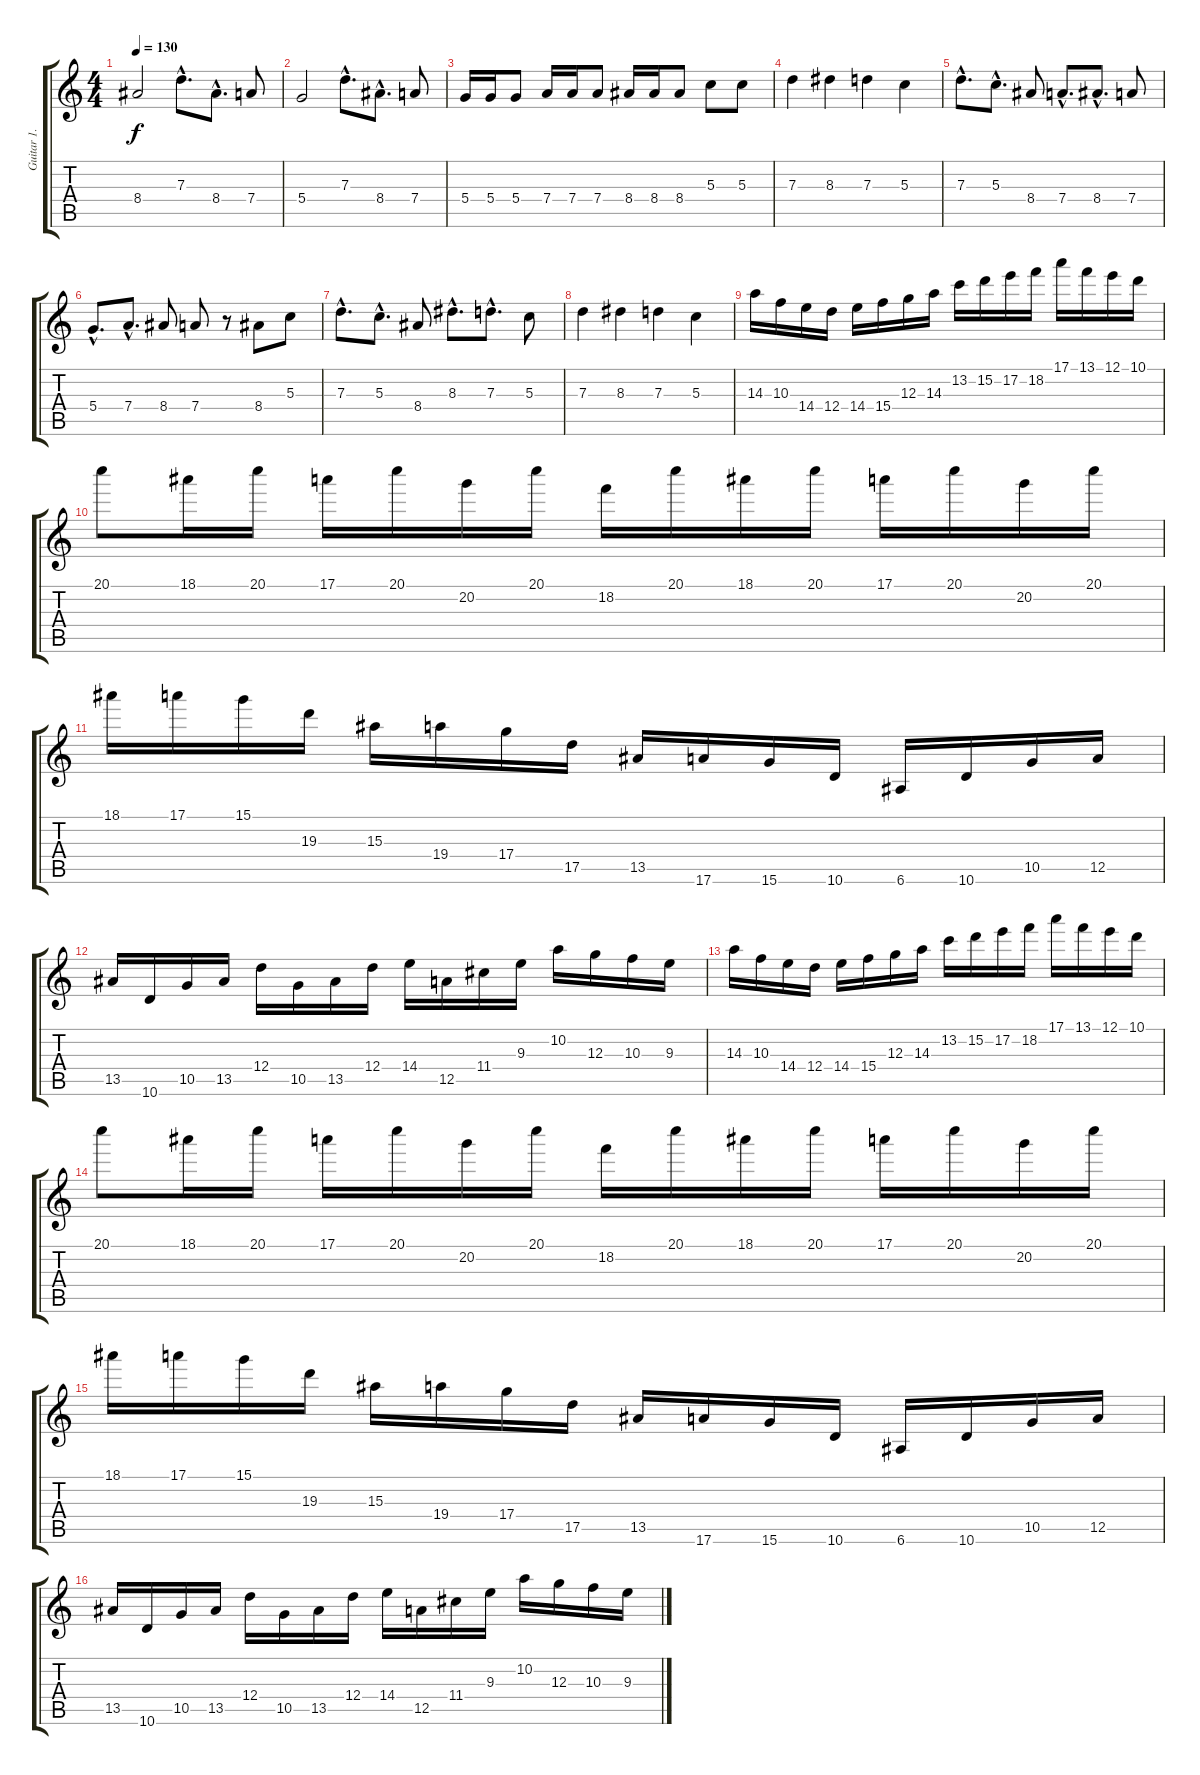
\track ("Guitar 1." "Guitar 1.") {instrument overdrivenguitar}
\staff {score tabs}
\tuning (E4 B3 G3 D3 A2 E2) {hide}
\ts (4 4)
\tempo 130
\clef g2
\ks c
8.4.2{dy f} 7.3{hac}.8{d} 8.4{hac}.8{d} 7.4.8 |
5.4.2 7.3{hac}.8{d} 8.4{hac}.8{d} 7.4.8 |
5.4.16 5.4.16 5.4.8 7.4.16 7.4.16 7.4.8 8.4.16 8.4.16 8.4.8 5.3.8 5.3.8 |
7.3.4 8.3.4 7.3.4 5.3.4 |
7.3{hac}.8{d} 5.3{hac}.8{d} 8.4.8 7.4{hac}.8{d} 8.4{hac}.8{d} 7.4.8 |
5.4{hac}.8{d} 7.4{hac}.8{d} 8.4.8 7.4.8 r.8 8.4.8 5.3.8 |
7.3{hac}.8{d} 5.3{hac}.8{d} 8.4.8 8.3{hac}.8{d} 7.3{hac}.8{d} 5.3.8 |
7.3.4 8.3.4 7.3.4 5.3.4 |
14.3.16 10.3.16 14.4.16 12.4.16 14.4.16 15.4.16 12.3.16 14.3.16 13.2.16 15.2.16 17.2.16 18.2.16 17.1.16 13.1.16 12.1.16 10.1.16 |
20.1.8 18.1.16 20.1.16 17.1.16 20.1.16 20.2.16 20.1.16 18.2.16 20.1.16 18.1.16 20.1.16 17.1.16 20.1.16 20.2.16 20.1.16 |
18.1.16 17.1.16 15.1.16 19.3.16 15.3.16 19.4.16 17.4.16 17.5.16 13.5.16 17.6.16 15.6.16 10.6.16 6.6.16 10.6.16 10.5.16 12.5.16 |
13.5.16 10.6.16 10.5.16 13.5.16 12.4.16 10.5.16 13.5.16 12.4.16 14.4.16 12.5.16 11.4.16 9.3.16 10.2.16 12.3.16 10.3.16 9.3.16 |
14.3.16 10.3.16 14.4.16 12.4.16 14.4.16 15.4.16 12.3.16 14.3.16 13.2.16 15.2.16 17.2.16 18.2.16 17.1.16 13.1.16 12.1.16 10.1.16 |
20.1.8 18.1.16 20.1.16 17.1.16 20.1.16 20.2.16 20.1.16 18.2.16 20.1.16 18.1.16 20.1.16 17.1.16 20.1.16 20.2.16 20.1.16 |
18.1.16 17.1.16 15.1.16 19.3.16 15.3.16 19.4.16 17.4.16 17.5.16 13.5.16 17.6.16 15.6.16 10.6.16 6.6.16 10.6.16 10.5.16 12.5.16 |
13.5.16 10.6.16 10.5.16 13.5.16 12.4.16 10.5.16 13.5.16 12.4.16 14.4.16 12.5.16 11.4.16 9.3.16 10.2.16 12.3.16 10.3.16 9.3.16
